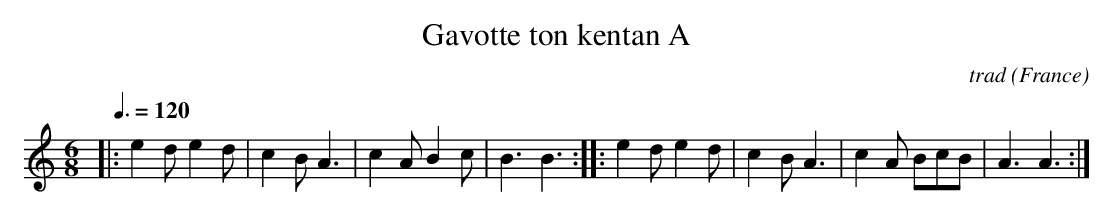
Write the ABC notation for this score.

X:1
T:Gavotte ton kentan A
C:trad
O:France
M:6/8
L:1/8
Q:3/8=120
K:C
|:e2de2d|c2BA3|c2AB2c|B3B3::e2de2d|c2BA3|c2A BcB|A3A3:|
